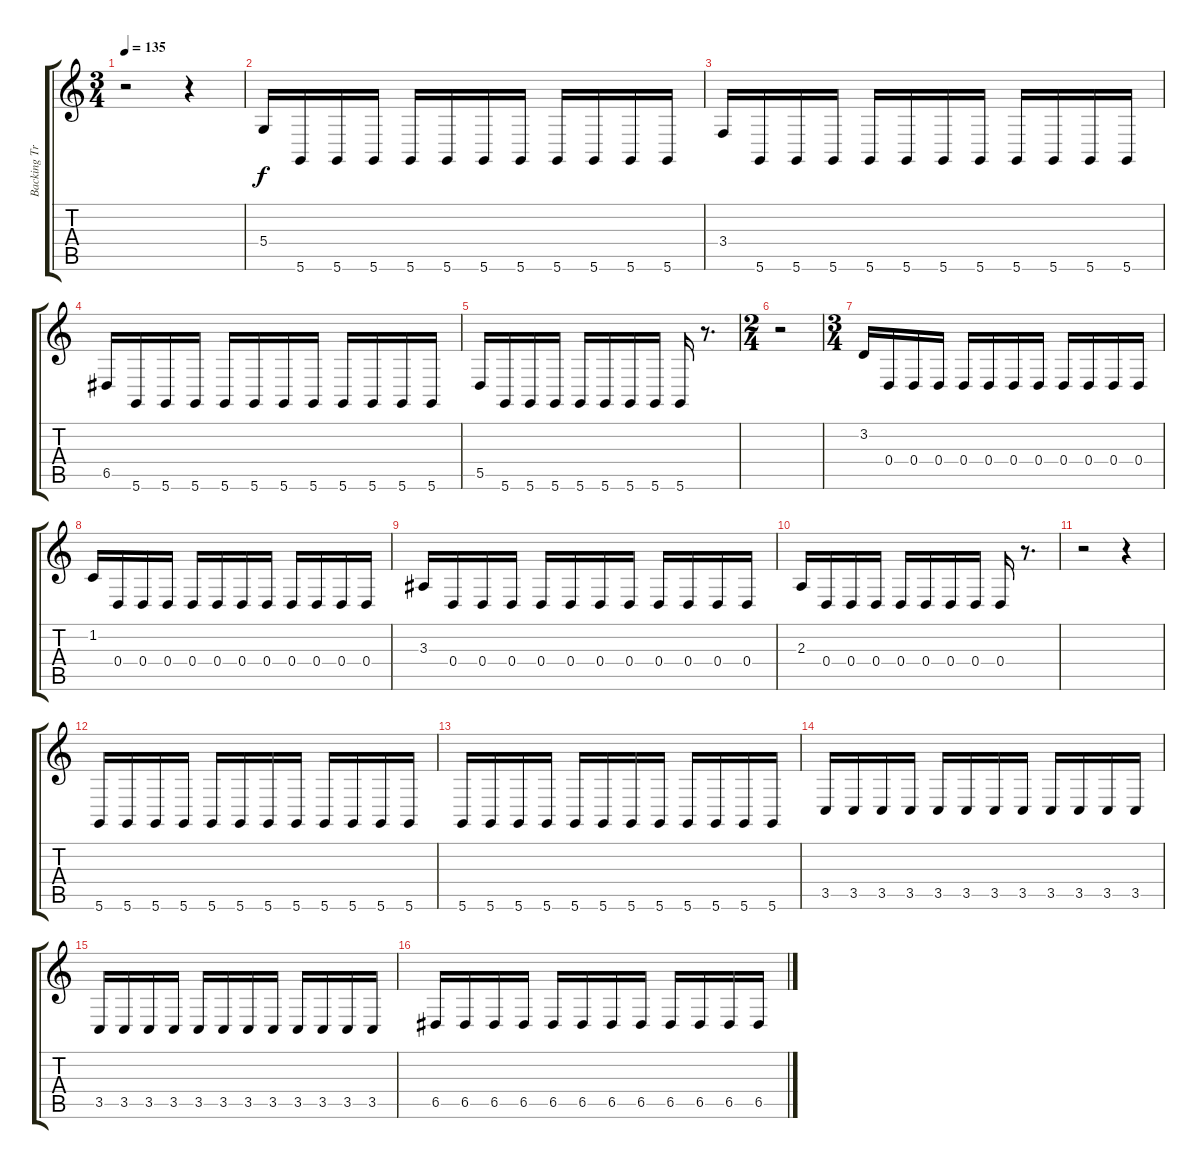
\track ("Backing Track" "Backing Tr") {instrument stringensemble1}
\staff {score tabs}
\tuning (E4 B3 G3 D3 A2 D2) {hide}
\ts (3 4)
\tempo 135
\clef g2
\ks c
r.2{dy f instrument stringensemble1} r.4 |
5.4.16 5.6.16 5.6.16 5.6.16 5.6.16 5.6.16 5.6.16 5.6.16 5.6.16 5.6.16 5.6.16 5.6.16 |
3.4.16 5.6.16 5.6.16 5.6.16 5.6.16 5.6.16 5.6.16 5.6.16 5.6.16 5.6.16 5.6.16 5.6.16 |
6.5.16 5.6.16 5.6.16 5.6.16 5.6.16 5.6.16 5.6.16 5.6.16 5.6.16 5.6.16 5.6.16 5.6.16 |
5.5.16 5.6.16 5.6.16 5.6.16 5.6.16 5.6.16 5.6.16 5.6.16 5.6.16 r.8{d} |
\ts (2 4)
r.2 |
\ts (3 4)
3.2.16 0.4.16 0.4.16 0.4.16 0.4.16 0.4.16 0.4.16 0.4.16 0.4.16 0.4.16 0.4.16 0.4.16 |
1.2.16 0.4.16 0.4.16 0.4.16 0.4.16 0.4.16 0.4.16 0.4.16 0.4.16 0.4.16 0.4.16 0.4.16 |
3.3.16 0.4.16 0.4.16 0.4.16 0.4.16 0.4.16 0.4.16 0.4.16 0.4.16 0.4.16 0.4.16 0.4.16 |
2.3.16 0.4.16 0.4.16 0.4.16 0.4.16 0.4.16 0.4.16 0.4.16 0.4.16 r.8{d} |
r.2 r.4 |
5.6.16 5.6.16 5.6.16 5.6.16 5.6.16 5.6.16 5.6.16 5.6.16 5.6.16 5.6.16 5.6.16 5.6.16 |
5.6.16 5.6.16 5.6.16 5.6.16 5.6.16 5.6.16 5.6.16 5.6.16 5.6.16 5.6.16 5.6.16 5.6.16 |
3.5.16 3.5.16 3.5.16 3.5.16 3.5.16 3.5.16 3.5.16 3.5.16 3.5.16 3.5.16 3.5.16 3.5.16 |
3.5.16 3.5.16 3.5.16 3.5.16 3.5.16 3.5.16 3.5.16 3.5.16 3.5.16 3.5.16 3.5.16 3.5.16 |
6.5.16 6.5.16 6.5.16 6.5.16 6.5.16 6.5.16 6.5.16 6.5.16 6.5.16 6.5.16 6.5.16 6.5.16
